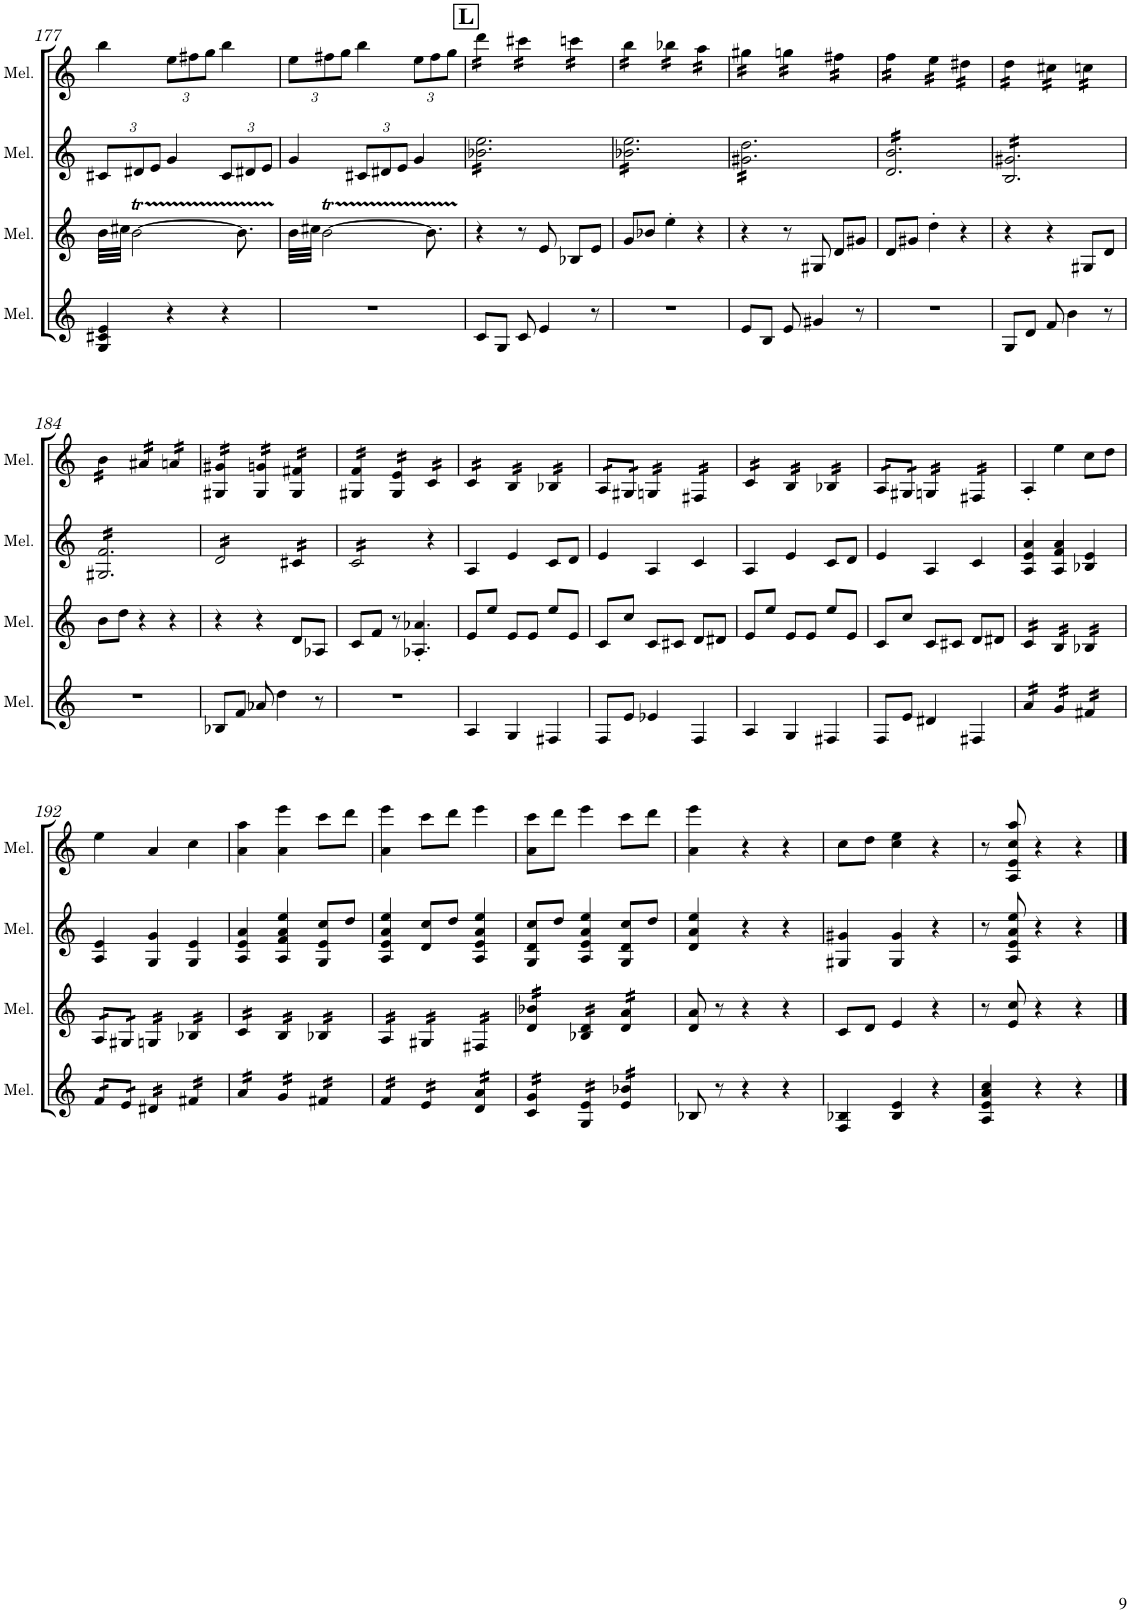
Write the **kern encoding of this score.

**kern	**kern	**kern	**kern
*part4	*part3	*part2	*part1
*staff4	*staff3	*staff2	*staff1
*I"Melodica	*I"Melodica	*I"Melodica	*I"Melodica
*I'Mel.	*I'Mel.	*I'Mel.	*I'Mel.
!!LO:PB:g=z
*clefG2	*clefG2	*clefG2	*clefG2
*k[]	*k[]	*k[]	*k[]
*M3/4	*M3/4	*M3/4	*M3/4
*	*	*Xbrackettup	*
=177	=177	=177	=177
4G/ 4c#X/ 4e/	32b\LLL	12c#X/L	4bb\
.	32cc#X\JJJ	.	.
.	[2bt\	.	.
.	.	12d#X/	.
.	.	12e/J	.
*	*	*	*Xbrackettup
4r	.	4g/	12ee\L
.	.	.	12ff#X\
.	.	.	12gg\J
4r	.	12c#/L	4bb\
.	8.bTTT\]	.	.
.	.	12d#X/	.
.	.	12e/J	.
=178	=178	=178	=178
2.r	32b\LLL	4g/	12ee\L
.	32cc#X\JJJ	.	.
.	[2bt\	.	.
.	.	.	12ff#X\
.	.	.	12gg\J
.	.	12c#X/L	4bb\
.	.	12d#X/	.
.	.	12e/J	.
.	.	4g/	12ee\L
.	8.bTTT\]	.	.
.	.	.	12ff#\
.	.	.	12gg\J
!!LO:REH:place=s1:a:B:cj:fs=14:t=L
=179	=179	=179	=179
*	*	*tremolo	*
*	*	*	*tremolo
8c/L	4r	16b-X\ 16ee\LL	16ddd\LL
.	.	16b-X\ 16ee\	16ddd\
8G/J	.	16b-X\ 16ee\	16ddd\
.	.	16b-X\ 16ee\	16ddd\JJ
8c/	8r	16b-X\ 16ee\	16ccc#X\LL
.	.	16b-X\ 16ee\	16ccc#X\
4e/	8e/	16b-X\ 16ee\	16ccc#X\
.	.	16b-X\ 16ee\	16ccc#X\JJ
.	8B-X/L	16b-X\ 16ee\	16cccn\LL
.	.	16b-X\ 16ee\	16cccn\
8r	8e/J	16b-X\ 16ee\	16cccn\
.	.	16b-X\ 16ee\JJ	16cccn\JJ
=180	=180	=180	=180
2.r	8g/L	16b-X\ 16ee\LL	16bb\LL
.	.	16b-X\ 16ee\	16bb\
.	8b-X/J	16b-X\ 16ee\	16bb\
.	.	16b-X\ 16ee\	16bb\JJ
.	4ee'\	16b-X\ 16ee\	16bb-X\LL
.	.	16b-X\ 16ee\	16bb-X\
.	.	16b-X\ 16ee\	16bb-X\
.	.	16b-X\ 16ee\	16bb-X\JJ
.	4r	16b-X\ 16ee\	16aa\LL
.	.	16b-X\ 16ee\	16aa\
.	.	16b-X\ 16ee\	16aa\
.	.	16b-X\ 16ee\JJ	16aa\JJ
=181	=181	=181	=181
8e/L	4r	16g#X\ 16dd\LL	16gg#X\LL
.	.	16g#X\ 16dd\	16gg#X\
8B/J	.	16g#X\ 16dd\	16gg#X\
.	.	16g#X\ 16dd\	16gg#X\JJ
8e/	8r	16g#X\ 16dd\	16ggn\LL
.	.	16g#X\ 16dd\	16ggn\
4g#X/	8G#X/	16g#X\ 16dd\	16ggn\
.	.	16g#X\ 16dd\	16ggn\JJ
.	8d/L	16g#X\ 16dd\	16ff#X\LL
.	.	16g#X\ 16dd\	16ff#X\
8r	8g#X/J	16g#X\ 16dd\	16ff#X\
.	.	16g#X\ 16dd\JJ	16ff#X\JJ
=182	=182	=182	=182
2.r	8d/L	16d/ 16b/LL	16ff\LL
.	.	16d/ 16b/	16ff\
.	8g#X/J	16d/ 16b/	16ff\
.	.	16d/ 16b/	16ff\JJ
.	4dd'\	16d/ 16b/	16ee\LL
.	.	16d/ 16b/	16ee\
.	.	16d/ 16b/	16ee\
.	.	16d/ 16b/	16ee\JJ
.	4r	16d/ 16b/	16dd#X\LL
.	.	16d/ 16b/	16dd#X\
.	.	16d/ 16b/	16dd#X\
.	.	16d/ 16b/JJ	16dd#X\JJ
=183	=183	=183	=183
8G/L	4r	16B/ 16g#X/LL	16dd\LL
.	.	16B/ 16g#X/	16dd\
8d/J	.	16B/ 16g#X/	16dd\
.	.	16B/ 16g#X/	16dd\JJ
8f/	4r	16B/ 16g#X/	16cc#X\LL
.	.	16B/ 16g#X/	16cc#X\
4b\	.	16B/ 16g#X/	16cc#X\
.	.	16B/ 16g#X/	16cc#X\JJ
.	8G#X/L	16B/ 16g#X/	16ccn\LL
.	.	16B/ 16g#X/	16ccn\
8r	8d/J	16B/ 16g#X/	16ccn\
.	.	16B/ 16g#X/JJ	16ccn\JJ
!!LO:LB:g=z
=184	=184	=184	=184
2.r	8b\L	16G#X/ 16f/LL	16b\LL
.	.	16G#X/ 16f/	16b\
.	8dd\J	16G#X/ 16f/	16b\
.	.	16G#X/ 16f/	16b\JJ
.	4r	16G#X/ 16f/	16a#X/LL
.	.	16G#X/ 16f/	16a#X/
.	.	16G#X/ 16f/	16a#X/
.	.	16G#X/ 16f/	16a#X/JJ
.	4r	16G#X/ 16f/	16an/LL
.	.	16G#X/ 16f/	16an/
.	.	16G#X/ 16f/	16an/
.	.	16G#X/ 16f/JJ	16an/JJ
=185	=185	=185	=185
8B-X/L	4r	16d/LL	16G#X/ 16g#X/LL
.	.	16d/	16G#X/ 16g#X/
8f/J	.	16d/	16G#X/ 16g#X/
.	.	16d/	16G#X/ 16g#X/JJ
8a-X/	4r	16d/	16G#/ 16gn/LL
.	.	16d/	16G#/ 16gn/
4dd\	.	16d/	16G#/ 16gn/
.	.	16d/JJ	16G#/ 16gn/JJ
.	8d/L	16c#X/LL	16G#/ 16f#X/LL
.	.	16c#X/	16G#/ 16f#X/
8r	8A-X/J	16c#X/	16G#/ 16f#X/
.	.	16c#X/JJ	16G#/ 16f#X/JJ
=186	=186	=186	=186
2.r	8c/L	16c/LL	16G#X/ 16f/LL
.	.	16c/	16G#X/ 16f/
.	8f/J	16c/	16G#X/ 16f/
.	.	16c/	16G#X/ 16f/JJ
.	8r	16c/	16G#/ 16e/LL
.	.	16c/	16G#/ 16e/
.	4.A-X/' 4.a-X/'	16c/	16G#/ 16e/
.	.	16c/JJ	16G#/ 16e/JJ
*	*	*Xtremolo	*
.	.	4r	16c/LL
.	.	.	16c/
.	.	.	16c/
.	.	.	16c/JJ
=187	=187	=187	=187
4A/	8e/L	4A/	16c/LL
.	.	.	16c/
.	8ee/J	.	16c/
.	.	.	16c/JJ
4G/	8e/L	4e/	16B/LL
.	.	.	16B/
.	8e/J	.	16B/
.	.	.	16B/JJ
4F#X/	8ee/L	8c/L	16B-X/LL
.	.	.	16B-X/
.	8e/J	8d/J	16B-X/
.	.	.	16B-X/JJ
=188	=188	=188	=188
8F/L	8c/L	4e/	16A/LL
.	.	.	16A/
8e/J	8cc/J	.	16G#X/
.	.	.	16G#X/JJ
4e-X/	8c/L	4A/	16Gn/LL
.	.	.	16Gn/
.	8c#X/J	.	16Gn/
.	.	.	16Gn/JJ
4F/	8d/L	4c/	16F#X/LL
.	.	.	16F#X/
.	8d#X/J	.	16F#X/
.	.	.	16F#X/JJ
=189	=189	=189	=189
4A/	8e/L	4A/	16c/LL
.	.	.	16c/
.	8ee/J	.	16c/
.	.	.	16c/JJ
4G/	8e/L	4e/	16B/LL
.	.	.	16B/
.	8e/J	.	16B/
.	.	.	16B/JJ
4F#X/	8ee/L	8c/L	16B-X/LL
.	.	.	16B-X/
.	8e/J	8d/J	16B-X/
.	.	.	16B-X/JJ
=190	=190	=190	=190
8F/L	8c/L	4e/	16A/LL
.	.	.	16A/
8e/J	8cc/J	.	16G#X/
.	.	.	16G#X/JJ
4d#X/	8c/L	4A/	16Gn/LL
.	.	.	16Gn/
.	8c#X/J	.	16Gn/
.	.	.	16Gn/JJ
4F#X/	8d/L	4c/	16F#X/LL
.	.	.	16F#X/
.	8d#X/J	.	16F#X/
.	.	.	16F#X/JJ
*	*	*	*Xtremolo
=191	=191	=191	=191
*tremolo	*	*	*
*	*tremolo	*	*
16a/LL	16c/LL	4A/ 4e/ 4a/	4A'/
16a/	16c/	.	.
16a/	16c/	.	.
16a/JJ	16c/JJ	.	.
16g/LL	16B/LL	4A/ 4f/ 4a/	4ee\
16g/	16B/	.	.
16g/	16B/	.	.
16g/JJ	16B/JJ	.	.
16f#X/LL	16B-X/LL	4B-X/ 4e/	8cc\L
16f#X/	16B-X/	.	.
16f#X/	16B-X/	.	8dd\J
16f#X/JJ	16B-X/JJ	.	.
!!LO:LB:g=z
=192	=192	=192	=192
16f/LL	16A/LL	4A/ 4e/	4ee\
16f/	16A/	.	.
16e/	16G#X/	.	.
16e/JJ	16G#X/JJ	.	.
16d#X/LL	16Gn/LL	4G/ 4g/	4a/
16d#X/	16Gn/	.	.
16d#X/	16Gn/	.	.
16d#X/JJ	16Gn/JJ	.	.
16f#X/LL	16B-X/LL	4G/ 4e/	4cc\
16f#X/	16B-X/	.	.
16f#X/	16B-X/	.	.
16f#X/JJ	16B-X/JJ	.	.
=193	=193	=193	=193
16a/LL	16c/LL	4A/ 4e/ 4a/	4a\ 4aa\
16a/	16c/	.	.
16a/	16c/	.	.
16a/JJ	16c/JJ	.	.
16g/LL	16B/LL	4A/ 4f/ 4a/ 4ee/	4a\ 4eee\
16g/	16B/	.	.
16g/	16B/	.	.
16g/JJ	16B/JJ	.	.
16f#X/LL	16B-X/LL	8G/ 8e/ 8cc/L	8ccc\L
16f#X/	16B-X/	.	.
16f#X/	16B-X/	8dd/J	8ddd\J
16f#X/JJ	16B-X/JJ	.	.
=194	=194	=194	=194
16f/LL	16A/LL	4A/ 4e/ 4a/ 4ee/	4a\ 4eee\
16f/	16A/	.	.
16f/	16A/	.	.
16f/JJ	16A/JJ	.	.
16e/LL	16G#X/LL	8d/ 8cc/L	8ccc\L
16e/	16G#X/	.	.
16e/	16G#X/	8dd/J	8ddd\J
16e/JJ	16G#X/JJ	.	.
16d/ 16a/LL	16F#X/LL	4A/ 4e/ 4a/ 4ee/	4eee\
16d/ 16a/	16F#X/	.	.
16d/ 16a/	16F#X/	.	.
16d/ 16a/JJ	16F#X/JJ	.	.
=195	=195	=195	=195
16c/ 16g/LL	16d/ 16b-X/LL	8G/ 8d/ 8cc/L	8a\ 8ccc\L
16c/ 16g/	16d/ 16b-X/	.	.
16c/ 16g/	16d/ 16b-X/	8dd/J	8ddd\J
16c/ 16g/JJ	16d/ 16b-X/JJ	.	.
16G/ 16e/LL	16B-X/ 16d/LL	4A/ 4e/ 4a/ 4ee/	4eee\
16G/ 16e/	16B-X/ 16d/	.	.
16G/ 16e/	16B-X/ 16d/	.	.
16G/ 16e/JJ	16B-X/ 16d/JJ	.	.
16e/ 16b-X/LL	16d/ 16a/LL	8G/ 8d/ 8cc/L	8ccc\L
16e/ 16b-X/	16d/ 16a/	.	.
16e/ 16b-X/	16d/ 16a/	8dd/J	8ddd\J
16e/ 16b-X/JJ	16d/ 16a/JJ	.	.
*	*Xtremolo	*	*
*Xtremolo	*	*	*
=196	=196	=196	=196
8B-X/	8d/ 8a/	4d/ 4a/ 4ee/	4a\ 4eee\
8r	8r	.	.
4r	4r	4r	4r
4r	4r	4r	4r
=197	=197	=197	=197
4F/ 4B-X/	8c/L	4G#X/ 4g#X/	8cc\L
.	8d/J	.	8dd\J
4B-/ 4e/	4e/	4G#/ 4g#/	4cc\ 4ee\
4r	4r	4r	4r
=198	=198	=198	=198
4A/ 4e/ 4a/ 4cc/	8r	8r	8r
.	8e/ 8cc/	8A/ 8e/ 8a/ 8ee/	8A/ 8e/ 8cc/ 8aa/
4r	4r	4r	4r
4r	4r	4r	4r
==	==	==	==
*-	*-	*-	*-
